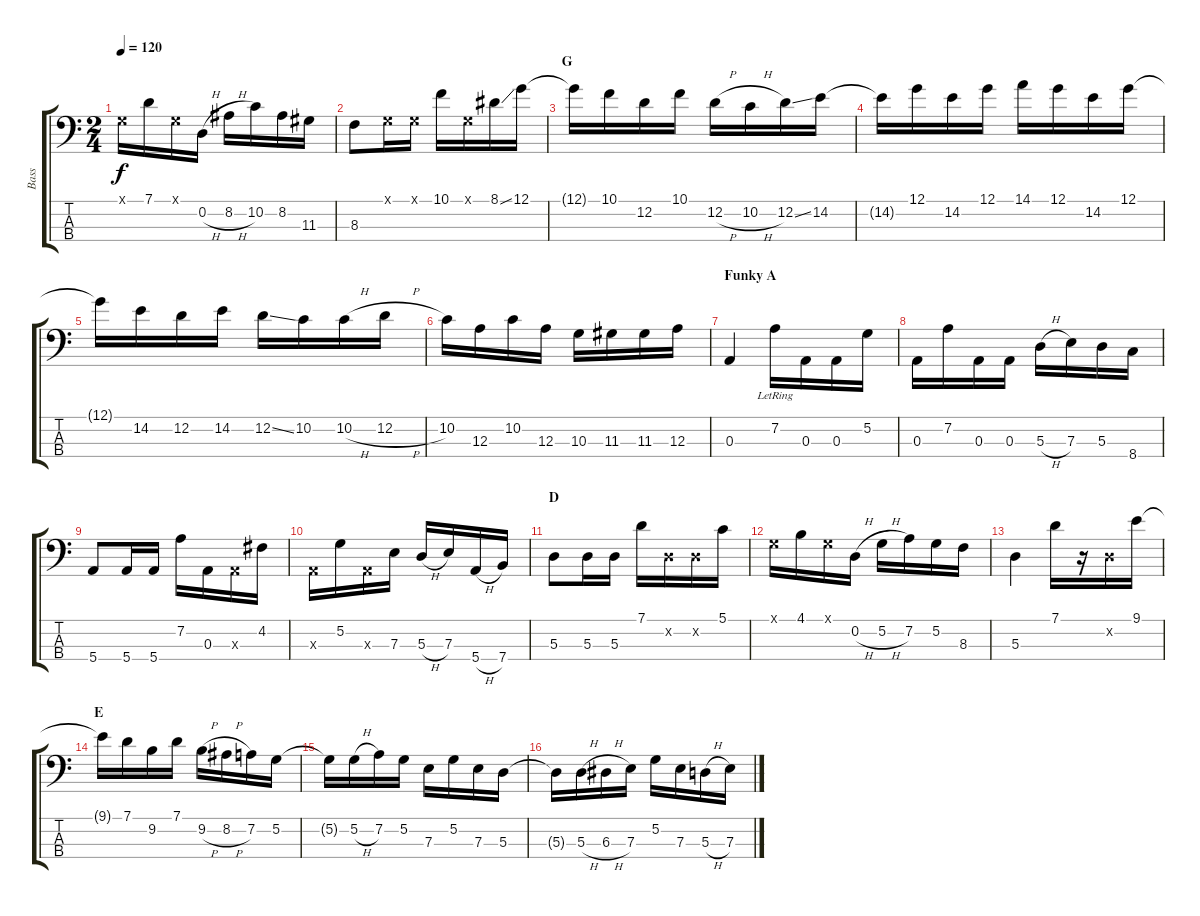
\track ("Bass" "Bass") {instrument electricbassfinger}
\staff {score tabs}
\tuning (G2 D2 A1 E1) {hide}
\ts (2 4)
\tempo 120
\clef f4
\ks c
0.1{x}.16{dy f} 7.1.16 0.1{x}.16 0.2{h}.16 8.2{h}.16 10.2.16 8.2.16 11.3.16 |
8.3.8 0.1{x}.16 0.1{x}.16 10.1.16 0.1{x}.16 8.1{ss}.16 12.1.16 |
\section ("" "G")
12.1{t}.16 10.1.16 12.2.16 10.1.16 12.2{h}.16 10.2{h}.16 12.2{ss}.16 14.2.16 |
14.2{t}.16 12.1.16 14.2.16 12.1.16 14.1.16 12.1.16 14.2.16 12.1.16 |
12.1{t}.16 14.2.16 12.2.16 14.2.16 12.2{ss}.16 10.2.16 10.2{h}.16 12.2{h}.16 |
10.2.16 12.3.16 10.2.16 12.3.16 10.3.16 11.3.16 11.3.16 12.3.16 |
\section ("" "Funky A")
0.3.4 7.2{lr}.16 0.3.16 0.3.16 5.2.16 |
0.3.16 7.2.16 0.3.16 0.3.16 5.3{h}.16 7.3.16 5.3.16 8.4.16 |
5.4.8 5.4.16 5.4.16 7.2.16 0.3.16 0.3{x}.16 4.2.16 |
0.3{x}.16 5.2.16 0.3{x}.16 7.3.16 5.3{h}.16 7.3.16 5.4{h}.16 7.4.16 |
\section ("" "D")
5.3.8 5.3.16 5.3.16 7.1.16 0.2{x}.16 0.2{x}.16 5.1.16 |
0.1{x}.16 4.1.16 0.1{x}.16 0.2{h}.16 5.2{h}.16 7.2.16 5.2.16 8.3.16 |
5.3.4 7.1.16 r.16 0.2{x}.16 9.1.16 |
\section ("" "E")
9.1{t}.16 7.1.16 9.2.16 7.1.16 9.2{h}.16 8.2{h}.16 7.2.16 5.2.16 |
5.2{t}.16 5.2{h}.16 7.2.16 5.2.16 7.3.16 5.2.16 7.3.16 5.3.16 |
5.3{t}.16 5.3{h}.16 6.3{h}.16 7.3.16 5.2.16 7.3.16 5.3{h}.16 7.3.16
